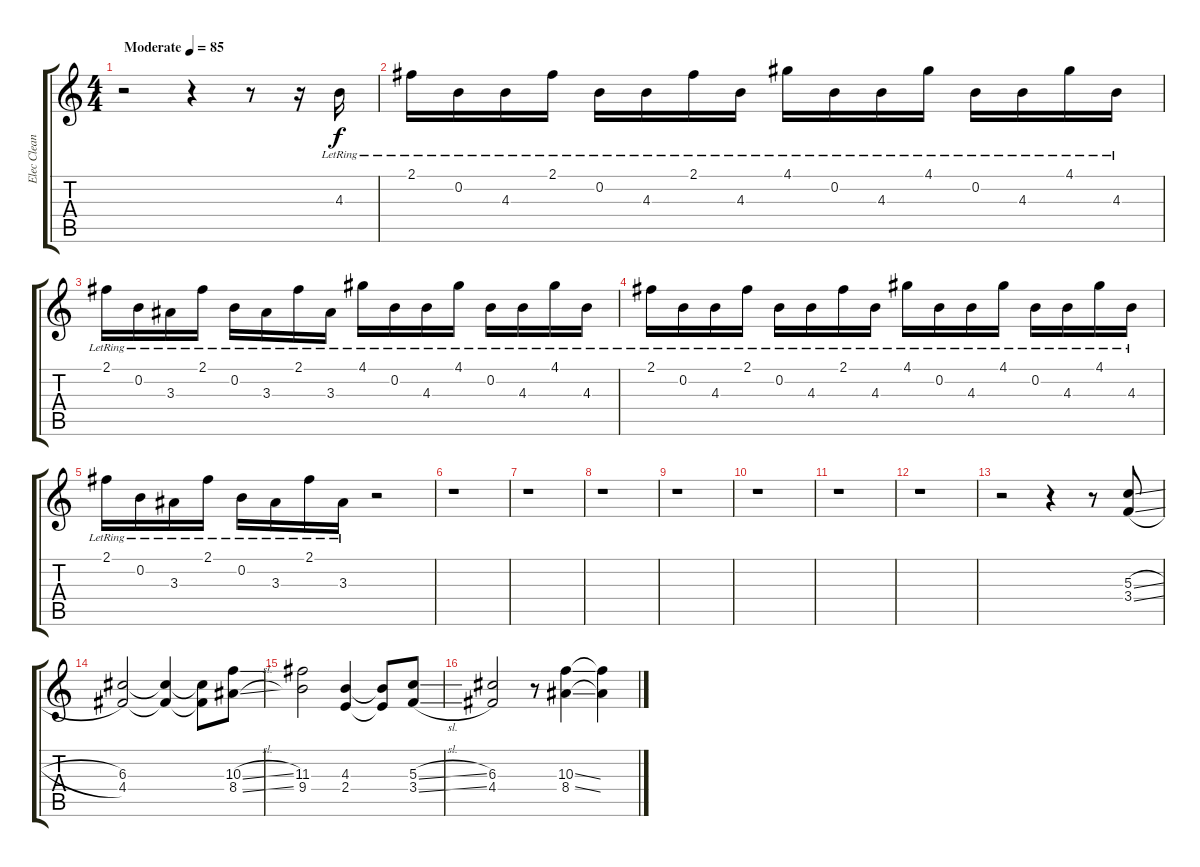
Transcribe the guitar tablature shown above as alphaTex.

\track ("Elec Clean" "Elec Clean") {instrument acousticguitarsteel}
\staff {score tabs}
\tuning (E4 B3 G3 D3 A2 E2) {hide}
\ts (4 4)
\tempo (85 "Moderate")
\clef g2
\ks c
r.2{dy f instrument acousticguitarsteel} r.4 r.8 r.16 4.3{lr}.16 |
2.1{lr}.16 0.2{lr}.16 4.3{lr}.16 2.1{lr}.16 0.2{lr}.16 4.3{lr}.16 2.1{lr}.16 4.3{lr}.16 4.1{lr}.16 0.2{lr}.16 4.3{lr}.16 4.1{lr}.16 0.2{lr}.16 4.3{lr}.16 4.1{lr}.16 4.3{lr}.16 |
2.1{lr}.16 0.2{lr}.16 3.3{lr}.16 2.1{lr}.16 0.2{lr}.16 3.3{lr}.16 2.1{lr}.16 3.3{lr}.16 4.1{lr}.16 0.2{lr}.16 4.3{lr}.16 4.1{lr}.16 0.2{lr}.16 4.3{lr}.16 4.1{lr}.16 4.3{lr}.16 |
2.1{lr}.16 0.2{lr}.16 4.3{lr}.16 2.1{lr}.16 0.2{lr}.16 4.3{lr}.16 2.1{lr}.16 4.3{lr}.16 4.1{lr}.16 0.2{lr}.16 4.3{lr}.16 4.1{lr}.16 0.2{lr}.16 4.3{lr}.16 4.1{lr}.16 4.3{lr}.16 |
2.1{lr}.16 0.2{lr}.16 3.3{lr}.16 2.1{lr}.16 0.2{lr}.16 3.3{lr}.16 2.1{lr}.16 3.3{lr}.16 r.2 |
r.1 |
r.1 |
r.1 |
r.1 |
r.1 |
r.1 |
r.1 |
r.2 r.4 r.8 (5.3{sl} 3.4{sl}).8 |
(6.3 4.4).2 (6.3{t} 4.4{t}).4 (6.3{t} 4.4{t}).8 (10.3{sl} 8.4{sl}).8 |
(11.3 9.4).2 (4.3 2.4).4 (4.3{t} 2.4{t}).8 (5.3{sl} 3.4{sl}).8 |
(6.3 4.4).2 r.8 (10.3{ss} 8.4{ss}).4 (10.3{t} 8.4{t}).4
